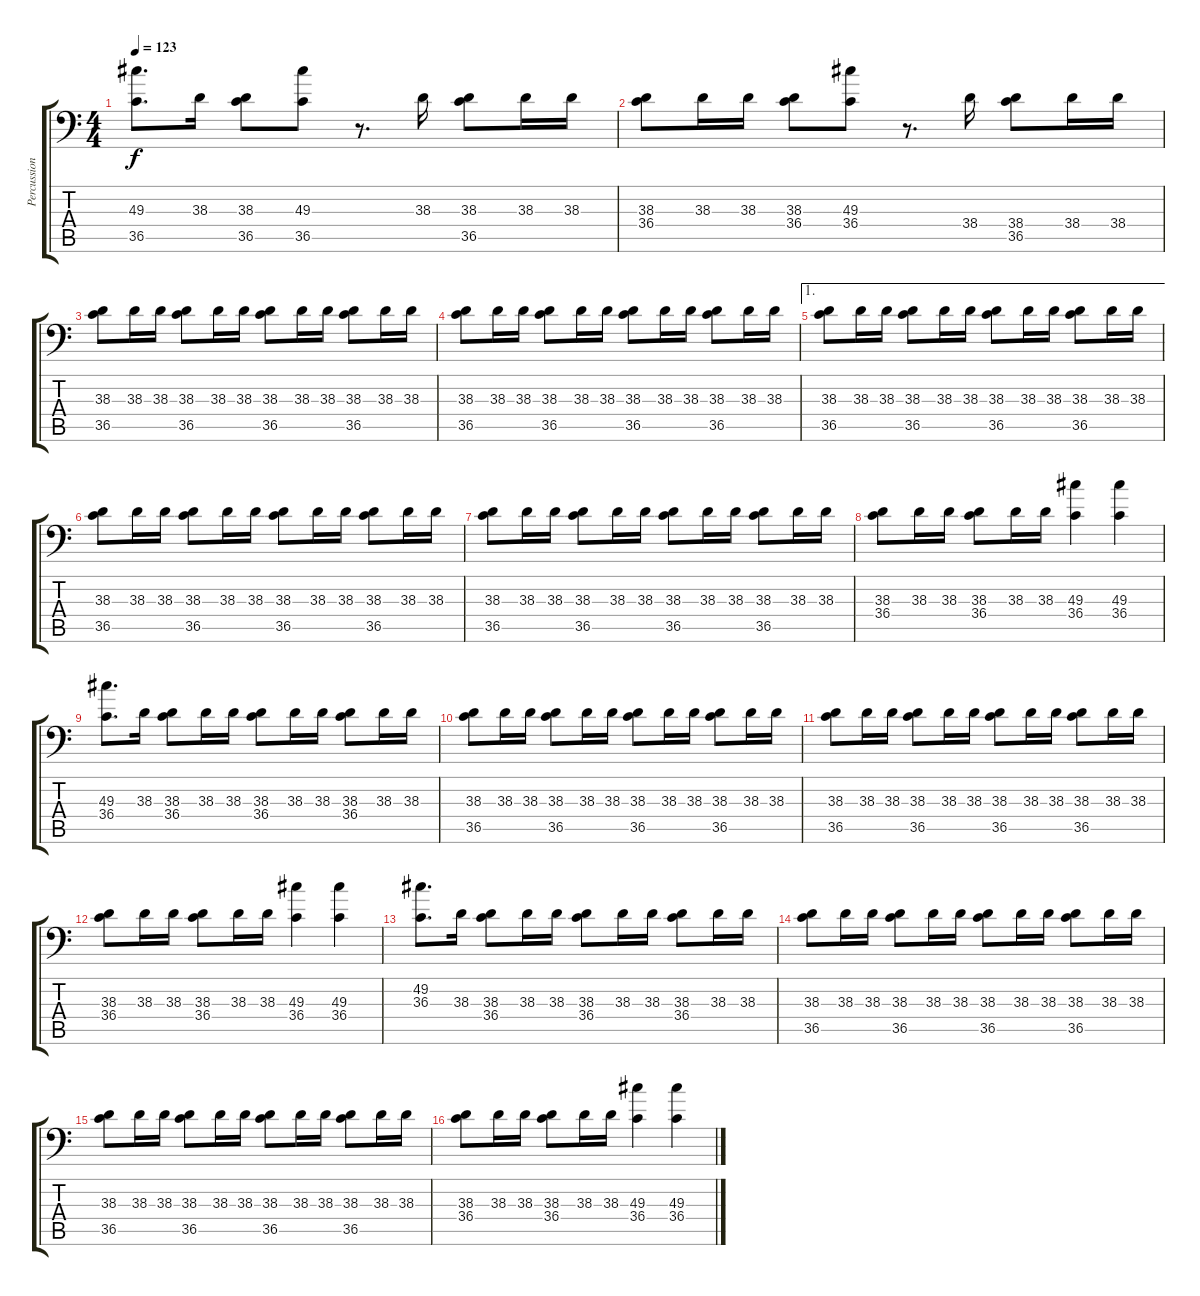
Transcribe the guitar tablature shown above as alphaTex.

\track ("Percussion" "Percussion") {instrument acousticgrandpiano}
\staff {score tabs}
\tuning (C-1 C-1 C-1 C-1 C-1 C-1) {hide}
\ts (4 4)
\tempo 123
\clef f4
\ks c
(49.3 36.5).8{d dy f} 38.3.16 (38.3 36.5).8 (49.3 36.5).8 r.8{d} 38.3.16 (38.3 36.5).8 38.3.16 38.3.16 |
(38.3 36.4).8 38.3.16 38.3.16 (38.3 36.4).8 (49.3 36.4).8 r.8{d} 38.4.16 (38.4 36.5).8 38.4.16 38.4.16 |
(38.3 36.5).8 38.3.16 38.3.16 (38.3 36.5).8 38.3.16 38.3.16 (38.3 36.5).8 38.3.16 38.3.16 (38.3 36.5).8 38.3.16 38.3.16 |
(38.3 36.5).8 38.3.16 38.3.16 (38.3 36.5).8 38.3.16 38.3.16 (38.3 36.5).8 38.3.16 38.3.16 (38.3 36.5).8 38.3.16 38.3.16 |
\ae 1
(38.3 36.5).8 38.3.16 38.3.16 (38.3 36.5).8 38.3.16 38.3.16 (38.3 36.5).8 38.3.16 38.3.16 (38.3 36.5).8 38.3.16 38.3.16 |
(38.3 36.5).8 38.3.16 38.3.16 (38.3 36.5).8 38.3.16 38.3.16 (38.3 36.5).8 38.3.16 38.3.16 (38.3 36.5).8 38.3.16 38.3.16 |
(38.3 36.5).8 38.3.16 38.3.16 (38.3 36.5).8 38.3.16 38.3.16 (38.3 36.5).8 38.3.16 38.3.16 (38.3 36.5).8 38.3.16 38.3.16 |
(38.3 36.4).8 38.3.16 38.3.16 (38.3 36.4).8 38.3.16 38.3.16 (49.3 36.4).4 (49.3 36.4).4 |
(49.3 36.4).8{d} 38.3.16 (38.3 36.4).8 38.3.16 38.3.16 (38.3 36.4).8 38.3.16 38.3.16 (38.3 36.4).8 38.3.16 38.3.16 |
(38.3 36.5).8 38.3.16 38.3.16 (38.3 36.5).8 38.3.16 38.3.16 (38.3 36.5).8 38.3.16 38.3.16 (38.3 36.5).8 38.3.16 38.3.16 |
(38.3 36.5).8 38.3.16 38.3.16 (38.3 36.5).8 38.3.16 38.3.16 (38.3 36.5).8 38.3.16 38.3.16 (38.3 36.5).8 38.3.16 38.3.16 |
(38.3 36.4).8 38.3.16 38.3.16 (38.3 36.4).8 38.3.16 38.3.16 (49.3 36.4).4 (49.3 36.4).4 |
(49.2 36.3).8{d} 38.3.16 (38.3 36.4).8 38.3.16 38.3.16 (38.3 36.4).8 38.3.16 38.3.16 (38.3 36.4).8 38.3.16 38.3.16 |
(38.3 36.5).8 38.3.16 38.3.16 (38.3 36.5).8 38.3.16 38.3.16 (38.3 36.5).8 38.3.16 38.3.16 (38.3 36.5).8 38.3.16 38.3.16 |
(38.3 36.5).8 38.3.16 38.3.16 (38.3 36.5).8 38.3.16 38.3.16 (38.3 36.5).8 38.3.16 38.3.16 (38.3 36.5).8 38.3.16 38.3.16 |
(38.3 36.4).8 38.3.16 38.3.16 (38.3 36.4).8 38.3.16 38.3.16 (49.3 36.4).4 (49.3 36.4).4
